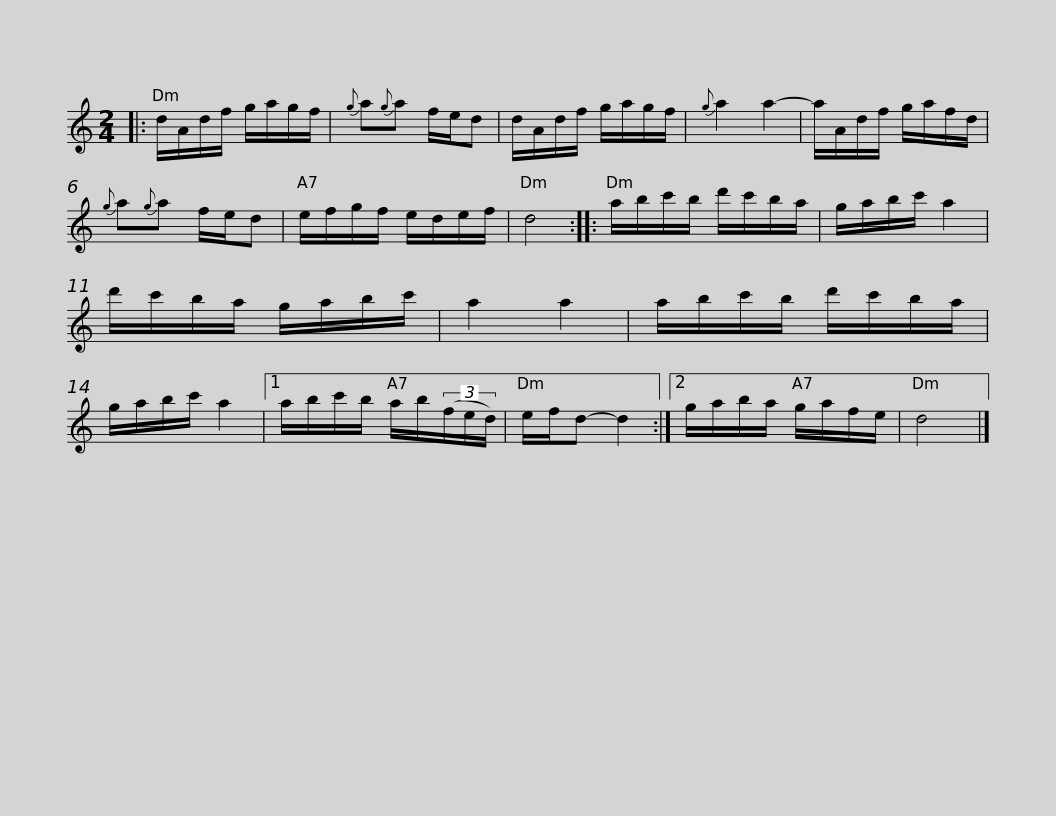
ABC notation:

X:1
L:1/8
M:2/4
I:linebreak $
K:C
V:1 treble
V:1
|: d/A/d/f/ g/a/g/f/ |{g} a{g}a f/e/d | d/A/d/f/ g/a/g/f/ |{g} a2 a2- | a/A/d/f/ g/a/f/d/ | %5
{g} a{g}a f/e/d |$ e/f/g/f/ e/d/e/f/ | d4 :: a/b/c'/b/ d'/c'/b/a/ | g/a/b/c'/ a2 | %10
 d'/c'/b/a/ g/a/b/c'/ | a2 a2 |$ a/b/c'/b/ d'/c'/b/a/ | g/a/b/c'/ a2 |1 a/b/c'/b/ a/b/(3(f/e/d/) | %15
 e/f/d- d2 :|2 g/a/b/a/ g/a/f/e/ | d4 |] %18
